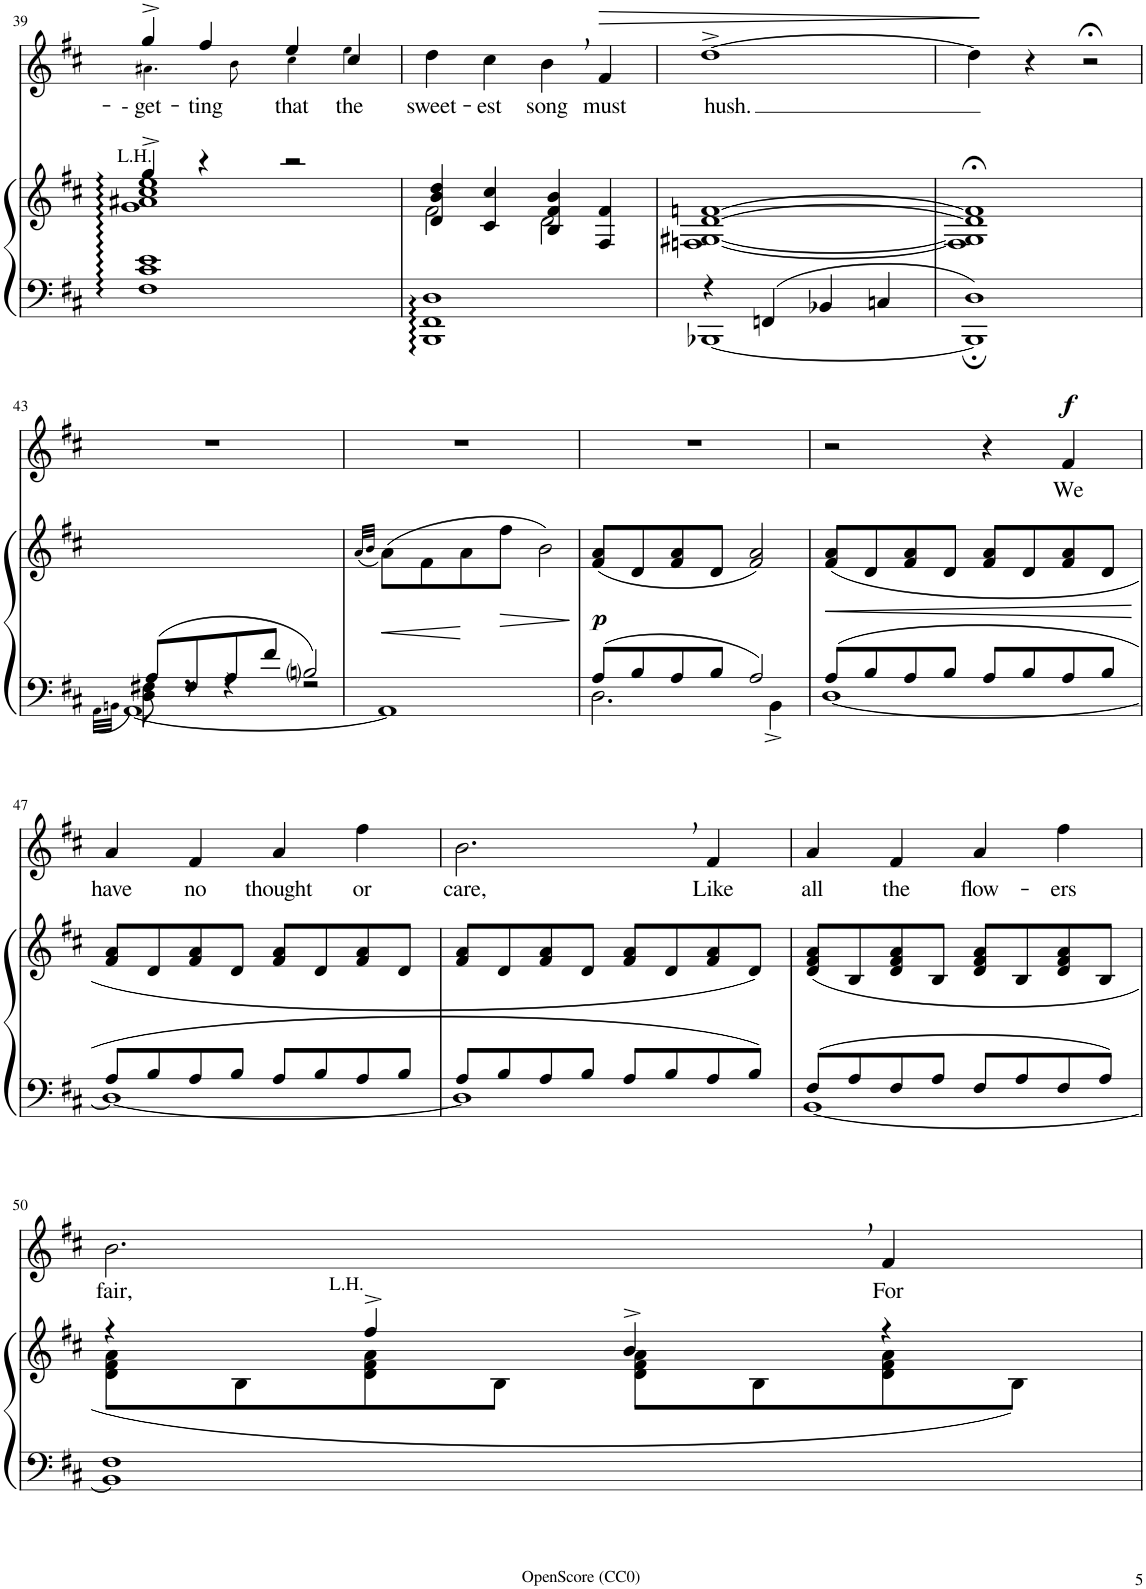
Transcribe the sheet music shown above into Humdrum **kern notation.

**kern	**kern	**dynam	**kern	**text	**dynam
*part2	*part2	*part2	*part1	*part1	*part1
*staff3	*staff2	*staff2/3	*staff1	*staff1	*staff1
*I"Piano	*	*	*I"Voice	*	*
*I'Pno	*	*	*	*	*
!!LO:PB:g=z
*clefF4	*clefG2	*	*clefG2	*	*
*k[f#c#]	*k[f#c#]	*	*k[f#c#]	*	*
*M4/4	*M4/4	*	*M4/4	*	*
=39	=39	=39	=39	=39	=39
*	*^	*	*	*	*
!	!LO:TX:a:t=L.H.	!	!	!	!	!
!	!	!	!	!	!LO:LY:b	!
*	*	*	*	*^	*	*
1F#: 1c#: 1e:	4gg^/	1g 1a#X 1cc# 1ee	.	4gg^/	4.a#X!\	-- get-	.
!	!	!	!	!	!	!LO:LY:b	!
.	4r	.	.	4ff#/	.	-ting	.
.	.	.	.	.	8b!\	.	.
!	!	!	!	!	!	!LO:LY:b	!
.	2r	.	.	4ee/	4cc#!\	that	.
!	!	!	!	!	!	!LO:LY:b	!
.	.	.	.	4cc#/	4ee!\	the	.
=40	=40	=40	=40	=40	=40	=40	=40
!	!	!	!	!	!	!LO:LY:b	!
*	*	*	*	*v	*v	*	*
1BBB 1FF# 1D	4d/ 4b/ 4dd/	2f#\	.	4dd\	sweet-	.
!	!	!	!	!	!LO:LY:b	!
.	4c#/ 4cc#/	.	.	4cc#\	-est	.
!	!	!	!	!	!LO:LY:b	!
.	4B/ 4f#/ 4b/	2d\	.	4b,\	song	.
!	!	!	!	!	!LO:LY:b	!LO:HP:b
.	4F#/ 4f#/	.	.	4f#/	must	>
=41	=41	=41	=41	=41	=41	=41
*^	*	*	*	*	*	*
!	!	!	!	!	!	!LO:LY:b	!
4r	[1BBB-X	[1d [1fn	[1Fn [1G#X	.	[1dd^	hush.	.
4FFn/	.	.	.	.	.	.	.
4BB-X/	.	.	.	.	.	.	.
4Cn/	.	.	.	.	.	.	.
=42	=42	=42	=42	=42	=42	=42	=42
1D	1BBB-;]	1d];< 1f];<	1F] 1G#]	.	4dd\]	.	.
.	.	.	.	.	4r	.	]
.	.	.	.	.	2r;<	.	.
*	*	*v	*v	*	*	*	*
!!LO:LB:g=z
=43	=43	=43	=43	=43	=43	=43
*	*^	*	*	*	*	*
.	.	32qAA\LLL	.	.	.	.	.
.	.	32qBBn\JJJ	.	.	.	.	.
8A/L	8D\ 8F#X\	[1AA	1ryy	.	1r	.	.
8F#/	8r	.	.	.	.	.	.
8A/	4r	.	.	.	.	.	.
8f#/J	.	.	.	.	.	.	.
2Bni/	2r	.	.	.	.	.	.
*v	*v	*v	*	*	*	*	*
=44	=44	=44	=44	=44	=44
.	(32qa/LLL	.	.	.	.
.	32qb/JJJ	.	.	.	.
*^	*	*	*	*	*
1ryy	1AA]	(8a\L)	.	1r	.	.
.	.	8f#\	.	.	.	.
.	.	8a\	.	.	.	.
!	!	!	!LO:HP:b	!	!	!
.	.	8ff#\J	>	.	.	.
.	.	2b\)	.	.	.	.
*v	*v	*	*	*	*	*
.	.	]	.	.	.
=45	=45	=45	=45	=45	=45
*^	*	*	*	*	*
!	!	!	!LO:DY:b	!	!	!
8A/L	2.D\	(8f#/ 8a/L	p	1r	.	.
8B/	.	8d/	.	.	.	.
8A/	.	8f#/ 8a/	.	.	.	.
8B/J	.	8d/J	.	.	.	.
2A/	.	2f#/ 2a/)	.	.	.	.
.	4BB^\	.	.	.	.	.
=46	=46	=46	=46	=46	=46	=46
!	!	!	!LO:HP:b	!	!	!
8A/L	[1D	(8f#/ 8a/L	<	2r	.	.
8B/	.	8d/	.	.	.	.
8A/	.	8f#/ 8a/	.	.	.	.
8B/J	.	8d/J	.	.	.	.
8A/L	.	8f#/ 8a/L	.	4r	.	.
8B/	.	8d/	.	.	.	.
!	!	!	!	!	!LO:LY:b	!LO:DY:a
8A/	.	8f#/ 8a/	.	4f#/	We	f
8B/J	.	8d/J	.	.	.	.
*v	*v	*	*	*	*	*
.	.	[	.	.	.
!!LO:LB:g=z
=47	=47	=47	=47	=47	=47
*^	*	*	*	*	*
!	!	!	!	!	!LO:LY:b	!
8A/L	1D_	8f#/ 8a/L	.	4a/	have	.
8B/	.	8d/	.	.	.	.
!	!	!	!	!	!LO:LY:b	!
8A/	.	8f#/ 8a/	.	4f#/	no	.
8B/J	.	8d/J	.	.	.	.
!	!	!	!	!	!LO:LY:b	!
8A/L	.	8f#/ 8a/L	.	4a/	thought	.
8B/	.	8d/	.	.	.	.
!	!	!	!	!	!LO:LY:b	!
8A/	.	8f#/ 8a/	.	4ff#\	or	.
8B/J	.	8d/J	.	.	.	.
=48	=48	=48	=48	=48	=48	=48
!	!	!	!	!	!LO:LY:b	!
8A/L	1D]	8f#/ 8a/L	.	2.b,\	care,	.
8B/	.	8d/	.	.	.	.
8A/	.	8f#/ 8a/	.	.	.	.
8B/J	.	8d/J	.	.	.	.
8A/L	.	8f#/ 8a/L	.	.	.	.
8B/	.	8d/	.	.	.	.
!	!	!	!	!	!LO:LY:b	!
8A/	.	8f#/ 8a/	.	4f#/	Like	.
8B/J	.	8d/J)	.	.	.	.
=49	=49	=49	=49	=49	=49	=49
!	!	!	!	!	!LO:LY:b	!
8F#/L	[1BB	(<8d/ 8f#/ 8a/L	.	4a/	all	.
8A/	.	8B/	.	.	.	.
!	!	!	!	!	!LO:LY:b	!
8F#/	.	8d/ 8f#/ 8a/	.	4f#/	the	.
8A/J	.	8B/J	.	.	.	.
!	!	!	!	!	!LO:LY:b	!
8F#/L	.	8d/ 8f#/ 8a/L	.	4a/	flow-	.
8A/	.	8B/	.	.	.	.
!	!	!	!	!	!LO:LY:b	!
8F#/	.	8d/ 8f#/ 8a/	.	4ff#\	-ers	.
8A/J	.	8B/J	.	.	.	.
!!LO:LB:g=z
=50	=50	=50	=50	=50	=50	=50
*	*	*^	*	*	*	*
!	!	!	!	!	!	!LO:LY:b	!
1F#	1BB]	4r	8d\ 8f#\ 8a\L	.	2.b,\	fair,	.
.	.	.	8B\	.	.	.	.
!	!	!LO:TX:a:t=L.H.	!	!	!	!	!
.	.	4ff#^/	8d\ 8f#\ 8a\	.	.	.	.
.	.	.	8B\J	.	.	.	.
.	.	4b^/	8d\ 8f#\ 8a\L	.	.	.	.
.	.	.	8B\	.	.	.	.
!	!	!	!	!	!	!LO:LY:b	!
.	.	4r	8d\ 8f#\ 8a\	.	4f#/	For	.
.	.	.	8B\J)	.	.	.	.
*v	*v	*	*	*	*	*	*
*	*v	*v	*	*	*	*
=	=	=	=	=	=
*-	*-	*-	*-	*-	*-
